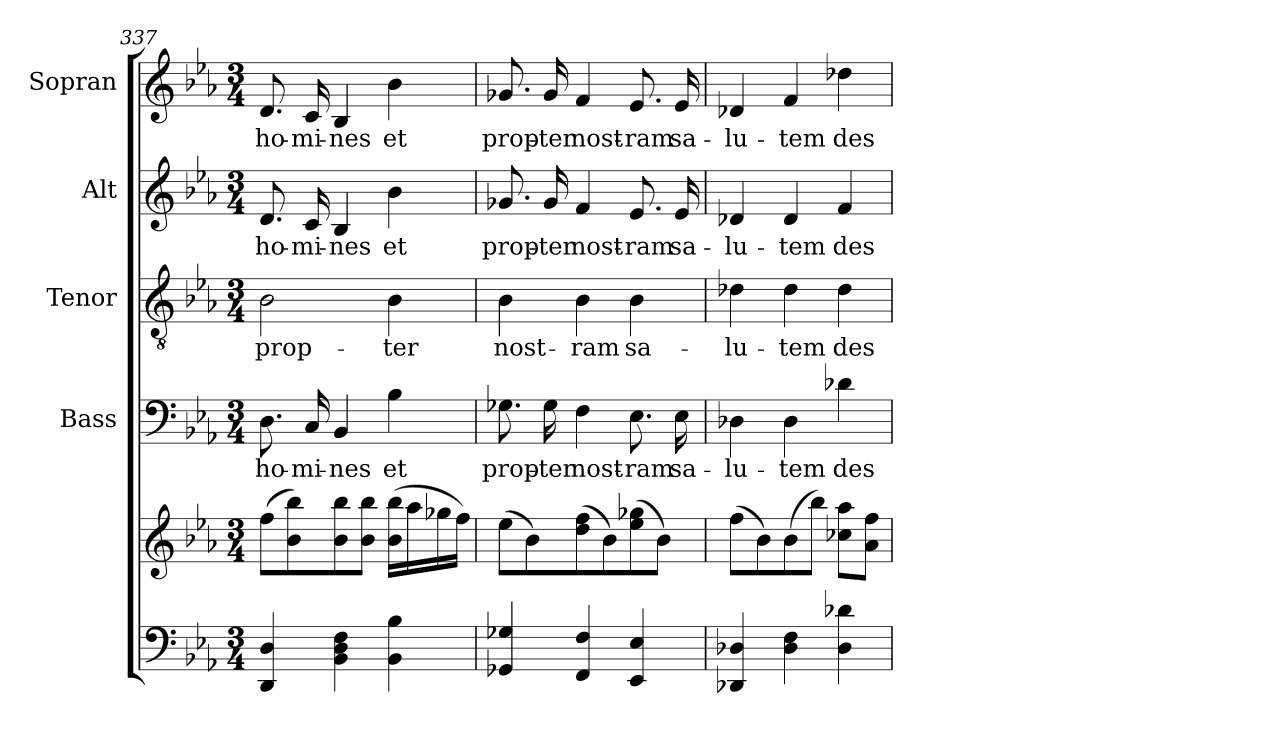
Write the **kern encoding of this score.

**kern	**kern	**kern	**text	**kern	**text	**kern	**text	**kern	**text
*part5	*part5	*part4	*part4	*part3	*part3	*part2	*part2	*part1	*part1
*staff6	*staff5	*staff4	*staff4	*staff3	*staff3	*staff2	*staff2	*staff1	*staff1
*	*	*I"Bass	*	*I"Tenor	*	*I"Alt	*	*I"Sopran	*
*	*	*I'B.	*	*I'T.	*	*I'A.	*	*I'S.	*
*clefF4	*clefG2	*clefF4	*	*clefGv2	*	*clefG2	*	*clefG2	*
*k[b-e-a-]	*k[b-e-a-]	*k[b-e-a-]	*	*k[b-e-a-]	*	*k[b-e-a-]	*	*k[b-e-a-]	*
*E-:	*E-:	*E-:	*	*E-:	*	*E-:	*	*E-:	*
*M3/4	*M3/4	*M3/4	*	*M3/4	*	*M3/4	*	*M3/4	*
=337	=337	=337	=337	=337	=337	=337	=337	=337	=337
!	!	!	!LO:LY:b	!	!LO:LY:b	!	!LO:LY:b	!	!LO:LY:b
4DD/ 4D/	(>8ff\L	8.D\	ho-	2B-\	prop-	8.d/	ho-	8.d/	ho-
.	8b-\ 8bb-\)	.	.	.	.	.	.	.	.
!	!	!	!LO:LY:b	!	!	!	!LO:LY:b	!	!LO:LY:b
.	.	16C/	-mi-	.	.	16c/	-mi-	16c/	-mi-
!	!	!	!LO:LY:b	!	!	!	!LO:LY:b	!	!LO:LY:b
4BB-\ 4D\ 4F\	8b-\ 8bb-\	4BB-/	-nes	.	.	4B-/	-nes	4B-/	-nes
.	8b-\ 8bb-\J	.	.	.	.	.	.	.	.
!	!	!	!LO:LY:b	!	!LO:LY:b	!	!LO:LY:b	!	!LO:LY:b
4BB-\ 4B-\	(>16b-\ 16bb-\LL	4B-\	et	4B-\	-ter	4b-\	et	4b-\	et
.	16aa-\	.	.	.	.	.	.	.	.
.	16gg-X\	.	.	.	.	.	.	.	.
.	16ff\JJ)	.	.	.	.	.	.	.	.
=338	=338	=338	=338	=338	=338	=338	=338	=338	=338
!	!	!	!LO:LY:b	!	!LO:LY:b	!	!LO:LY:b	!	!LO:LY:b
4GG-X/ 4G-X/	(>8ee-\L	8.G-X\	prop-	4B-\	nost-	8.g-X/	prop-	8.g-X/	prop-
.	8b-\)	.	.	.	.	.	.	.	.
!	!	!	!LO:LY:b	!	!	!	!LO:LY:b	!	!LO:LY:b
.	.	16G-\	-ter	.	.	16g-/	-ter	16g-/	-ter
!	!	!	!LO:LY:b	!	!LO:LY:b	!	!LO:LY:b	!	!LO:LY:b
4FF/ 4F/	(>8dd\ 8ff\	4F\	nost-	4B-\	-ram	4f/	nost-	4f/	nost-
.	8b-\)	.	.	.	.	.	.	.	.
!	!	!	!LO:LY:b	!	!LO:LY:b	!	!LO:LY:b	!	!LO:LY:b
4EE-/ 4E-/	(>8ee-\ 8gg-X\	8.E-\	-ram	4B-\	sa-	8.e-/	-ram	8.e-/	-ram
.	8b-\J)	.	.	.	.	.	.	.	.
!	!	!	!LO:LY:b	!	!	!	!LO:LY:b	!	!LO:LY:b
.	.	16E-\	sa-	.	.	16e-/	sa-	16e-/	sa-
=339	=339	=339	=339	=339	=339	=339	=339	=339	=339
!	!	!	!LO:LY:b	!	!LO:LY:b	!	!LO:LY:b	!	!LO:LY:b
4DD-X/ 4D-X/	(>8ff\L	4D-X\	-lu-	4d-X\	-lu-	4d-X/	-lu-	4d-X/	-lu-
.	8b-\)	.	.	.	.	.	.	.	.
!	!	!	!LO:LY:b	!	!LO:LY:b	!	!LO:LY:b	!	!LO:LY:b
4D-\ 4F\	(>8b-\	4D-\	-tem	4d-\	-tem	4d-/	-tem	4f/	-tem
.	8bb-\J)	.	.	.	.	.	.	.	.
!	!	!	!LO:LY:b	!	!LO:LY:b	!	!LO:LY:b	!	!LO:LY:b
4D-\ 4d-X\	8cc-X\ 8aa-\L	4d-X\	des-	4d-\	des-	4f/	des-	4dd-X\	des-
.	8a-\ 8ff\J	.	.	.	.	.	.	.	.
=	=	=	=	=	=	=	=	=	=
*-	*-	*-	*-	*-	*-	*-	*-	*-	*-
